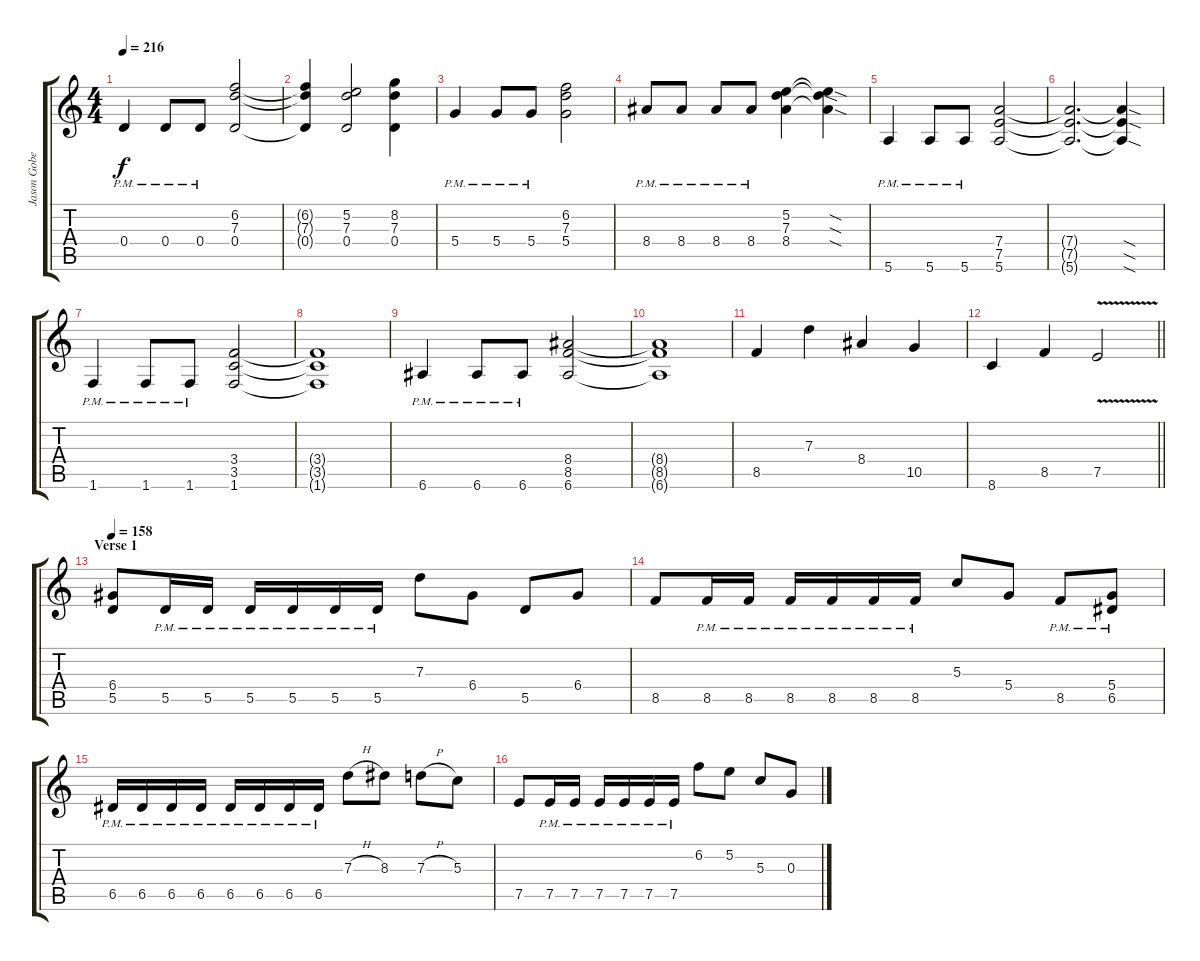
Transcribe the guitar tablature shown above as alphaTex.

\track ("Jason Gobel" "Jason Gobe") {instrument distortionguitar}
\staff {score tabs}
\tuning (E4 B3 G3 D3 A2 E2) {hide}
\ts (4 4)
\tempo 216
\clef g2
\ks c
0.4{pm}.4{dy f} 0.4{pm}.8 0.4{pm}.8 (6.2 7.3 0.4).2 |
(6.2{t} 7.3{t} 0.4{t}).4 (5.2 7.3 0.4).2 (8.2 7.3 0.4).4 |
5.4{pm}.4 5.4{pm}.8 5.4{pm}.8 (6.2 7.3 5.4).2 |
8.4{pm}.8 8.4{pm}.8 8.4{pm}.8 8.4{pm}.8 (5.2 7.3 8.4).4 (5.2{sod t} 7.3{sod t} 8.4{sod t}).4 |
5.6{pm}.4 5.6{pm}.8 5.6{pm}.8 (7.4 7.5 5.6).2 |
(7.4{t} 7.5{t} 5.6{t}).2{d} (7.4{sod t} 7.5{sod t} 5.6{sod t}).4 |
1.6{pm}.4 1.6{pm}.8 1.6{pm}.8 (3.4 3.5 1.6).2 |
(3.4{t} 3.5{t} 1.6{t}).1 |
6.6{pm}.4 6.6{pm}.8 6.6{pm}.8 (8.4 8.5 6.6).2 |
(8.4{t} 8.5{t} 6.6{t}).1 |
8.5.4 7.3.4 8.4.4 10.5.4 |
\barLineRight lightlight
8.6.4 8.5.4 7.5{v}.2 |
\section ("" "Verse 1")
\tempo 158
(6.4 5.5).8 5.5{pm}.16 5.5{pm}.16 5.5{pm}.16 5.5{pm}.16 5.5{pm}.16 5.5{pm}.16 7.3.8 6.4.8 5.5.8 6.4.8 |
8.5.8 8.5{pm}.16 8.5{pm}.16 8.5{pm}.16 8.5{pm}.16 8.5{pm}.16 8.5{pm}.16 5.3.8 5.4.8 8.5{pm}.8 (5.4{pm} 6.5{pm}).8 |
6.5{pm}.16 6.5{pm}.16 6.5{pm}.16 6.5{pm}.16 6.5{pm}.16 6.5{pm}.16 6.5{pm}.16 6.5{pm}.16 7.3{h}.8 8.3.8 7.3{h}.8 5.3.8 |
7.5.8 7.5{pm}.16 7.5{pm}.16 7.5{pm}.16 7.5{pm}.16 7.5{pm}.16 7.5{pm}.16 6.2.8 5.2.8 5.3.8 0.3.8
